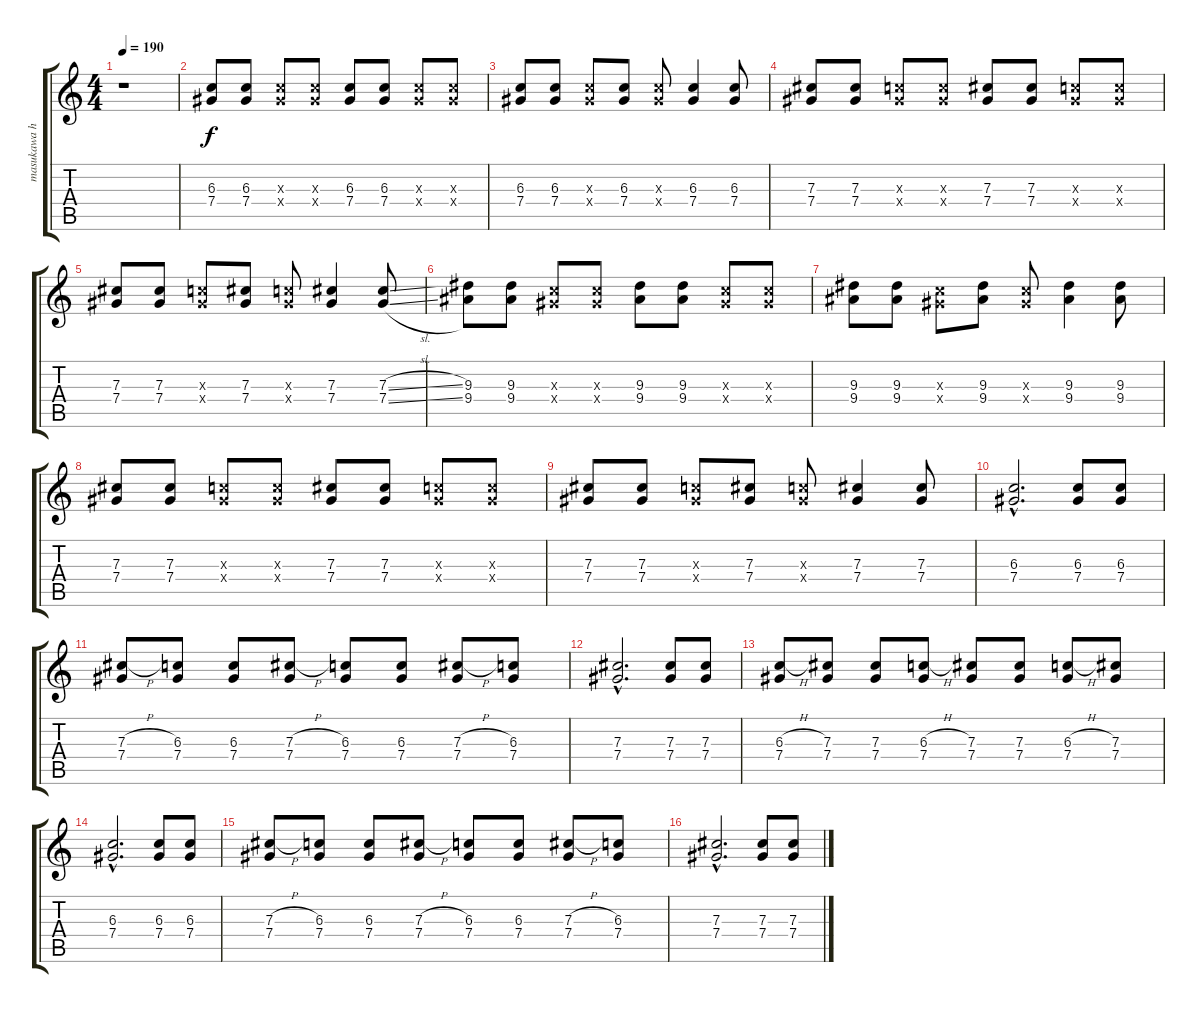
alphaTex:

\track ("masukawa hiroaki" "masukawa h") {instrument distortionguitar}
\staff {score tabs}
\tuning (Eb4 Bb3 Gb3 Db3 Ab2 Eb2) {hide}
\ts (4 4)
\tempo 190
\clef g2
\ks c
r.1{dy f instrument distortionguitar} |
(6.3 7.4).8 (6.3 7.4).8 (6.3{x} 7.4{x}).8 (6.3{x} 7.4{x}).8 (6.3 7.4).8 (6.3 7.4).8 (6.3{x} 7.4{x}).8 (6.3{x} 7.4{x}).8 |
(6.3 7.4).8 (6.3 7.4).8 (6.3{x} 7.4{x}).8 (6.3 7.4).8 (6.3{x} 7.4{x}).8 (6.3 7.4).4 (6.3 7.4).8 |
(7.3 7.4).8 (7.3 7.4).8 (6.3{x} 7.4{x}).8 (6.3{x} 7.4{x}).8 (7.3 7.4).8 (7.3 7.4).8 (6.3{x} 7.4{x}).8 (6.3{x} 7.4{x}).8 |
(7.3 7.4).8 (7.3 7.4).8 (6.3{x} 7.4{x}).8 (7.3 7.4).8 (6.3{x} 7.4{x}).8 (7.3 7.4).4 (7.3{sl} 7.4{sl}).8 |
(9.3 9.4).8 (9.3 9.4).8 (6.3{x} 7.4{x}).8 (6.3{x} 7.4{x}).8 (9.3 9.4).8 (9.3 9.4).8 (6.3{x} 7.4{x}).8 (6.3{x} 7.4{x}).8 |
(9.3 9.4).8 (9.3 9.4).8 (6.3{x} 7.4{x}).8 (9.3 9.4).8 (6.3{x} 7.4{x}).8 (9.3 9.4).4 (9.3 9.4).8 |
(7.3 7.4).8 (7.3 7.4).8 (6.3{x} 7.4{x}).8 (6.3{x} 7.4{x}).8 (7.3 7.4).8 (7.3 7.4).8 (6.3{x} 7.4{x}).8 (6.3{x} 7.4{x}).8 |
(7.3 7.4).8 (7.3 7.4).8 (6.3{x} 7.4{x}).8 (7.3 7.4).8 (6.3{x} 7.4{x}).8 (7.3 7.4).4 (7.3 7.4).8 |
(6.3{hac} 7.4{hac}).2{d} (6.3 7.4).8 (6.3 7.4).8 |
(7.3{h} 7.4).8 (6.3 7.4).8 (6.3 7.4).8 (7.3{h} 7.4).8 (6.3 7.4).8 (6.3 7.4).8 (7.3{h} 7.4).8 (6.3 7.4).8 |
(7.3{hac} 7.4{hac}).2{d} (7.3 7.4).8 (7.3 7.4).8 |
(6.3{h} 7.4).8 (7.3 7.4).8 (7.3 7.4).8 (6.3{h} 7.4).8 (7.3 7.4).8 (7.3 7.4).8 (6.3{h} 7.4).8 (7.3 7.4).8 |
(6.3{hac} 7.4{hac}).2{d} (6.3 7.4).8 (6.3 7.4).8 |
(7.3{h} 7.4).8 (6.3 7.4).8 (6.3 7.4).8 (7.3{h} 7.4).8 (6.3 7.4).8 (6.3 7.4).8 (7.3{h} 7.4).8 (6.3 7.4).8 |
(7.3{hac} 7.4{hac}).2{d} (7.3 7.4).8 (7.3 7.4).8
